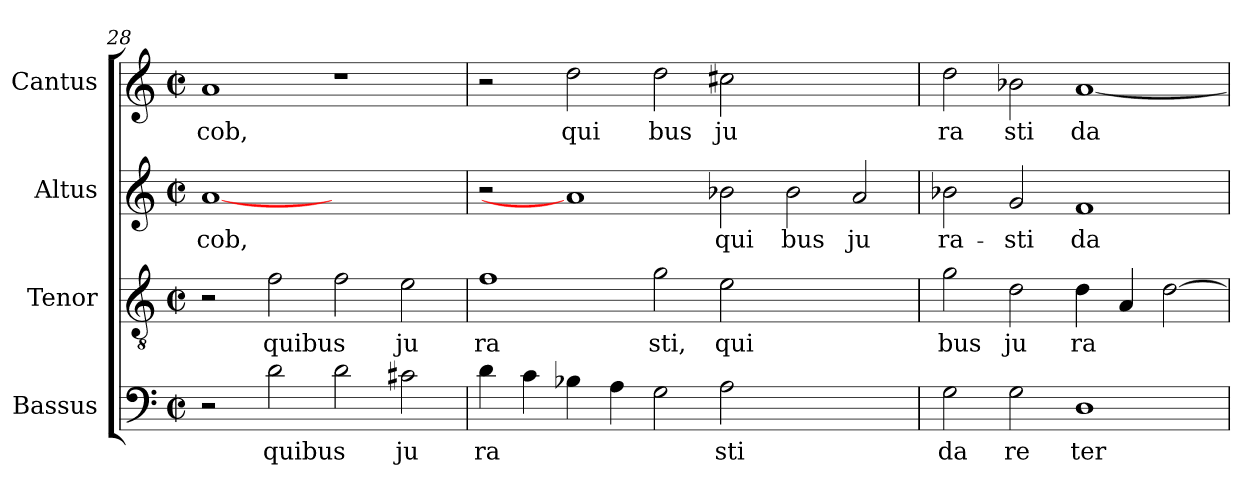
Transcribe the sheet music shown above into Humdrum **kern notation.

**kern	**text	**kern	**text	**kern	**text	**kern	**text
*part4	*part4	*part3	*part3	*part2	*part2	*part1	*part1
*staff4	*staff4	*staff3	*staff3	*staff2	*staff2	*staff1	*staff1
*I"Bassus	*	*I"Tenor	*	*I"Altus	*	*I"Cantus	*
*clefF4	*	*clefGv2	*	*clefG2	*	*clefG2	*
*M2/2	*	*M2/2	*	*M2/2	*	*M2/2	*
*met(c|)	*	*met(c|)	*	*met(c|)	*	*met(c|)	*
=28	=28	=28	=28	=28	=28	=28	=28
!	!	!	!	!	!LO:LY:b:cj	!	!LO:LY:b:cj
2r	.	2r	.	[1a	cob,	1a	cob,
!	!LO:LY:b	!	!LO:LY:b	!	!	!	!
2d\	quibus	2f\	quibus	.	.	.	.
2d\	.	2f\	.	1ryy	.	1r	.
!	!LO:LY:b:cj	!	!LO:LY:b:cj	!	!	!	!
2c#X\	ju	2e\	ju	.	.	.	.
=29	=29	=29	=29	=29	=29	=29	=29
!	!LO:LY:b:cj	!	!LO:LY:b:cj	!	!	!	!
4d\	ra	1f	ra	2r	.	2r	.
4c\	.	.	.	.	.	.	.
!	!	!	!	!	!	!	!LO:LY:b:cj
4B-X\	.	.	.	1a]	.	2dd\	qui
4A\	.	.	.	.	.	.	.
!	!	!	!LO:LY:b:cj	!	!	!	!LO:LY:b:cj
2G\	.	2g\	sti,	.	.	2dd\	bus
!	!LO:LY:b:cj	!	!LO:LY:b:cj	!	!LO:LY:b:cj	!	!LO:LY:b:cj
2A\	sti	2e\	qui	2b-X\	qui	2cc#X\	ju
!	!	!	!	!	!LO:LY:b:cj	!	!
1ryy	.	1ryy	.	2b-\	bus	1ryy	.
!	!	!	!	!	!LO:LY:b:cj	!	!
.	.	.	.	2a/	ju	.	.
!!LO:LB:g=z
=30	=30	=30	=30	=30	=30	=30	=30
!	!LO:LY:b:cj	!	!LO:LY:b:cj	!	!LO:LY:b:cj	!	!LO:LY:b:cj
2G\	da	2g\	bus	2b-\	ra-	2dd\	ra
!	!LO:LY:b:cj	!	!LO:LY:b:cj	!	!LO:LY:b:cj	!	!LO:LY:b:cj
2G\	re	2d\	ju	2g/	-sti	2b-X\	sti
!	!LO:LY:b:cj	!	!LO:LY:b:cj	!	!LO:LY:b:cj	!	!LO:LY:b:cj
1D	ter	4d\	ra	1f	da-	[<1a	da
.	.	4A/	.	.	.	.	.
.	.	[>2d\	.	.	.	.	.
=	=	=	=	=	=	=	=
*-	*-	*-	*-	*-	*-	*-	*-
